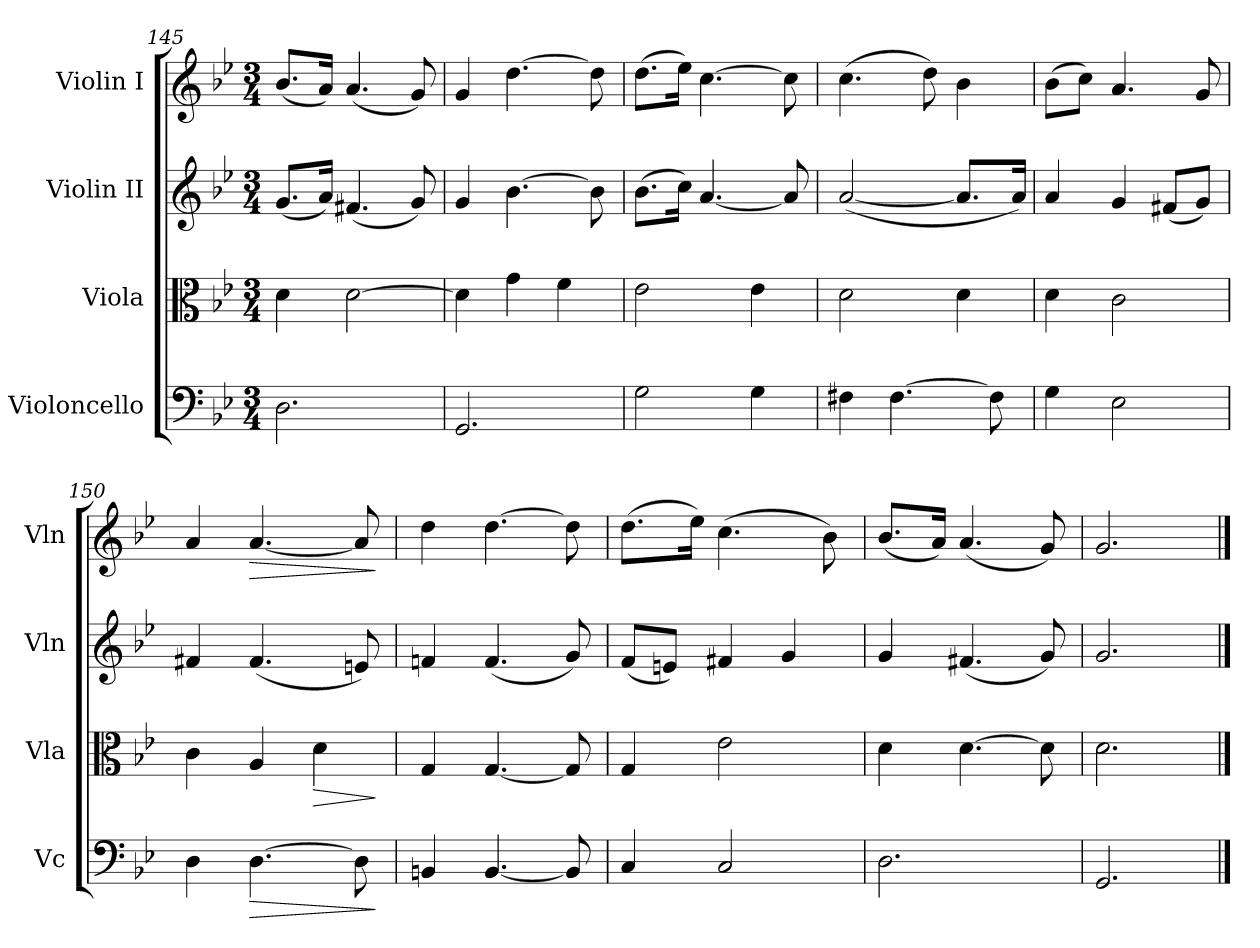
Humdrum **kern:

**kern	**dynam	**kern	**dynam	**kern	**kern	**dynam
*part4	*part4	*part3	*part3	*part2	*part1	*part1
*staff4	*staff4	*staff3	*staff3	*staff2	*staff1	*staff1
*I"Violoncello	*	*I"Viola	*	*I"Violin II	*I"Violin I	*
*I'Vc	*	*I'Vla	*	*I'Vln	*I'Vln	*
*clefF4	*	*clefC3	*	*clefG2	*clefG2	*
*k[b-e-]	*	*k[b-e-]	*	*k[b-e-]	*k[b-e-]	*
*M3/4	*	*M3/4	*	*M3/4	*M3/4	*
=145	=145	=145	=145	=145	=145	=145
2.D\	.	4d\	.	(<8.g/L	(<8.b-/L	.
.	.	.	.	16a/Jk)	16a/Jk)	.
.	.	[2d\	.	(<4.f#X/	(<4.a/	.
.	.	.	.	8g/)	8g/)	.
!!LO:PB:g=z
=146	=146	=146	=146	=146	=146	=146
2.GG/	.	4d\]	.	4g/	4g/	.
.	.	4g\	.	[4.b-\	[4.dd\	.
.	.	4f\	.	.	.	.
.	.	.	.	8b-\]	8dd\]	.
=147	=147	=147	=147	=147	=147	=147
2G\	.	2e-\	.	(>8.b-\L	(>8.dd\L	.
.	.	.	.	16cc\Jk)	16ee-\Jk)	.
.	.	.	.	[4.a/	[4.cc\	.
4G\	.	4e-\	.	.	.	.
.	.	.	.	8a/]	8cc\]	.
=148	=148	=148	=148	=148	=148	=148
4F#X\	.	2d\	.	(<[2a/	(>4.cc\	.
[4.F#\	.	.	.	.	.	.
.	.	.	.	.	8dd\)	.
.	.	4d\	.	8.a/L]	4b-\	.
8F#\]	.	.	.	.	.	.
.	.	.	.	16a/Jk)	.	.
=149	=149	=149	=149	=149	=149	=149
4G\	.	4d\	.	4a/	(>8b-\L	.
.	.	.	.	.	8cc\J)	.
2E-\	.	2c\	.	4g/	4.a/	.
.	.	.	.	(<8f#X/L	.	.
.	.	.	.	8g/J)	8g/	.
!!LO:LB:g=z
=150	=150	=150	=150	=150	=150	=150
4D\	.	4c\	.	4f#X/	4a/	.
!	!LO:HP:b	!	!	!	!	!LO:HP:b
[4.D\	>	4A/	.	(<4.f#/	[4.a/	>
!	!	!	!LO:HP:b	!	!	!
.	.	4d\	>	.	.	.
8D\]	.	.	.	8en/)	8a/]	.
.	]	.	]	.	.	]
=151	=151	=151	=151	=151	=151	=151
4BBn/	.	4G/	.	4fn/	4dd\	.
[4.BB/	.	[4.G/	.	(<4.f/	[4.dd\	.
8BB/]	.	8G/]	.	8g/)	8dd\]	.
=152	=152	=152	=152	=152	=152	=152
4C/	.	4G/	.	(<8f/L	(>8.dd\L	.
.	.	.	.	8en/J)	.	.
.	.	.	.	.	16ee-\Jk)	.
2C/	.	2e-\	.	4f#X/	(>4.cc\	.
.	.	.	.	4g/	.	.
.	.	.	.	.	8b-\)	.
=153	=153	=153	=153	=153	=153	=153
2.D\	.	4d\	.	4g/	(<8.b-/L	.
.	.	.	.	.	16a/Jk)	.
.	.	[4.d\	.	(<4.f#X/	(<4.a/	.
.	.	8d\]	.	8g/)	8g/)	.
=154	=154	=154	=154	=154	=154	=154
2.GG/	.	2.d\	.	2.g/	2.g/	.
==	==	==	==	==	==	==
*-	*-	*-	*-	*-	*-	*-
